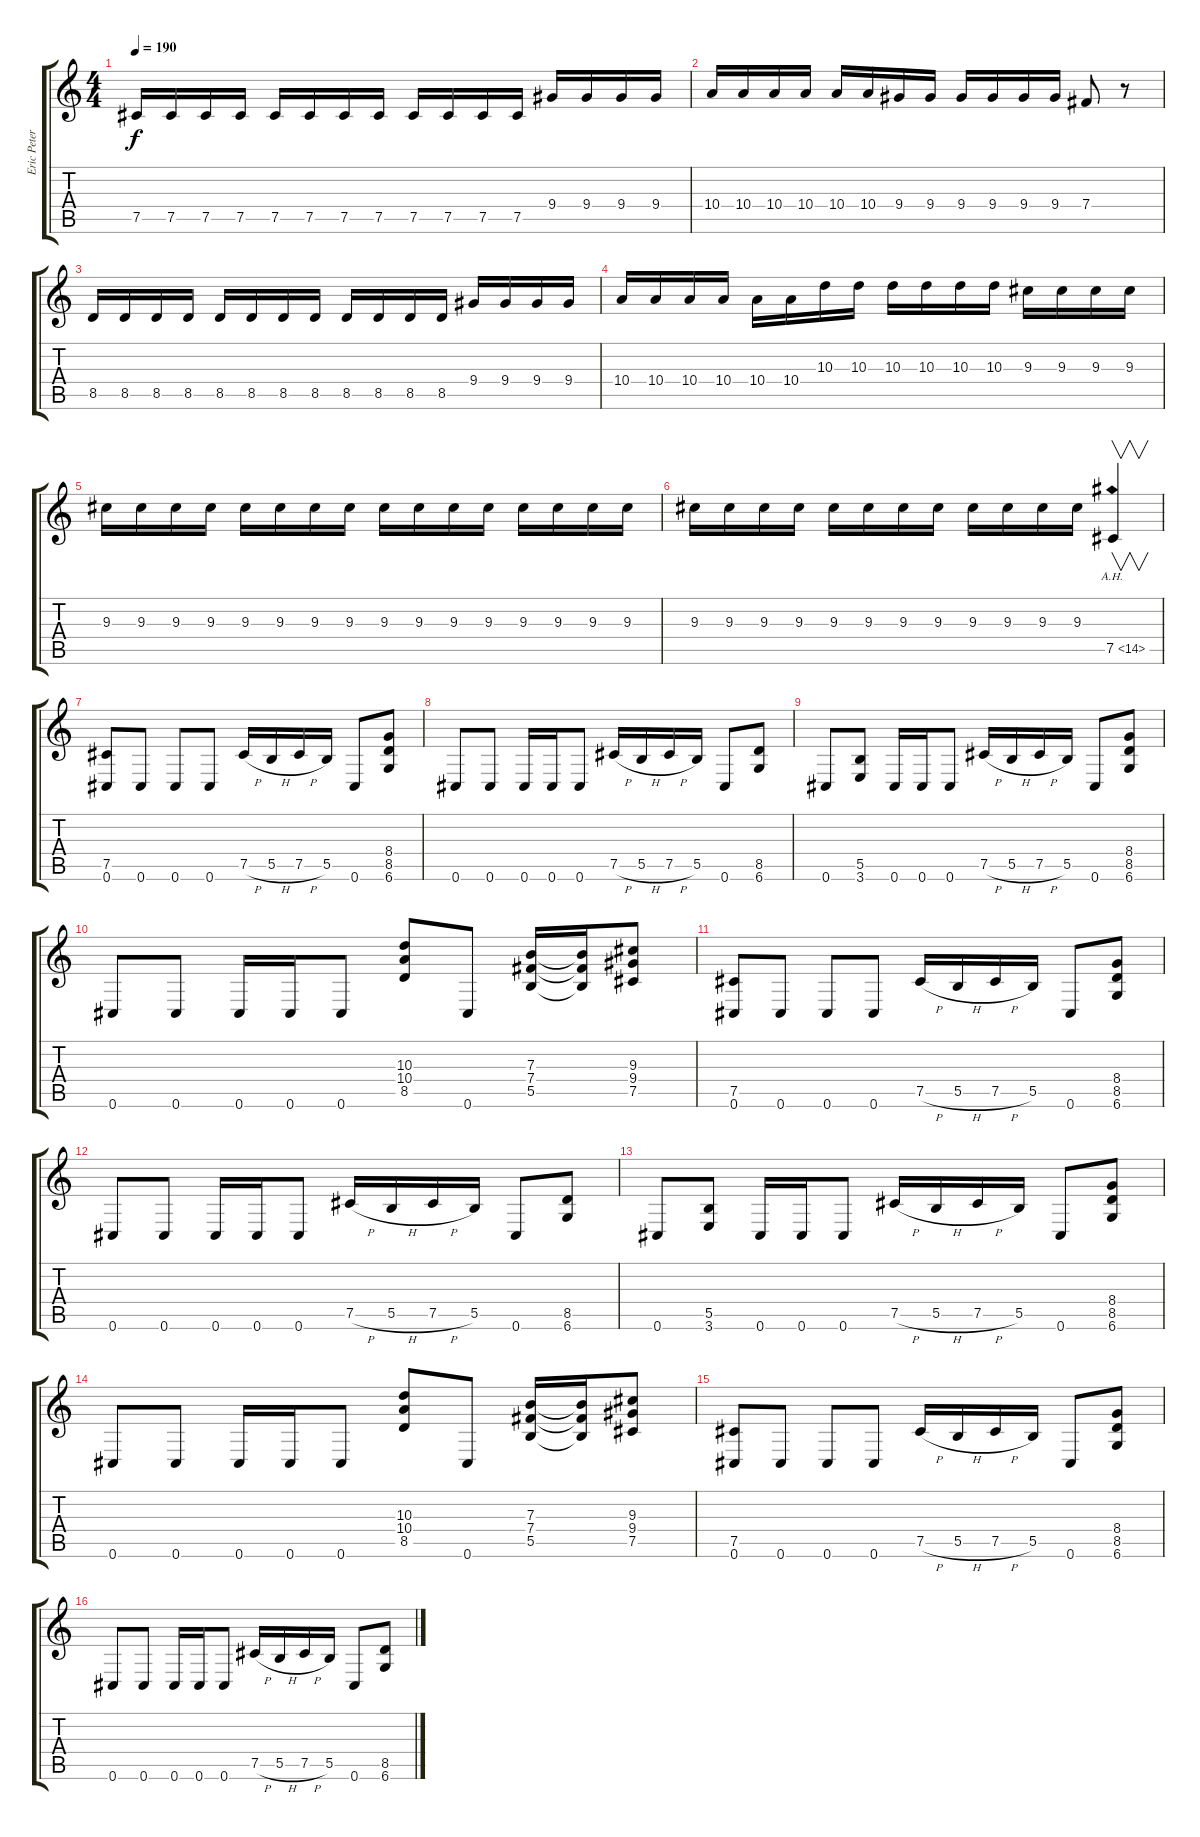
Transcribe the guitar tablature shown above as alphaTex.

\track ("Eric Peterson" "Eric Peter") {instrument distortionguitar}
\staff {score tabs}
\tuning (Db4 Ab3 E3 B2 Gb2 Db2) {hide}
\ts (4 4)
\tempo 190
\clef g2
\ks c
7.5.16{dy f} 7.5.16 7.5.16 7.5.16 7.5.16 7.5.16 7.5.16 7.5.16 7.5.16 7.5.16 7.5.16 7.5.16 9.4.16 9.4.16 9.4.16 9.4.16 |
10.4.16 10.4.16 10.4.16 10.4.16 10.4.16 10.4.16 9.4.16 9.4.16 9.4.16 9.4.16 9.4.16 9.4.16 7.4.8 r.8 |
8.5.16 8.5.16 8.5.16 8.5.16 8.5.16 8.5.16 8.5.16 8.5.16 8.5.16 8.5.16 8.5.16 8.5.16 9.4.16 9.4.16 9.4.16 9.4.16 |
10.4.16 10.4.16 10.4.16 10.4.16 10.4.16 10.4.16 10.3.16 10.3.16 10.3.16 10.3.16 10.3.16 10.3.16 9.3.16 9.3.16 9.3.16 9.3.16 |
9.3.16 9.3.16 9.3.16 9.3.16 9.3.16 9.3.16 9.3.16 9.3.16 9.3.16 9.3.16 9.3.16 9.3.16 9.3.16 9.3.16 9.3.16 9.3.16 |
9.3.16 9.3.16 9.3.16 9.3.16 9.3.16 9.3.16 9.3.16 9.3.16 9.3.16 9.3.16 9.3.16 9.3.16 7.5{ah 7}.4{v} |
(7.5 0.6).8{txt " "} 0.6.8 0.6.8 0.6.8 7.5{h}.16 5.5{h}.16 7.5{h}.16 5.5.16 0.6.8 (8.4 8.5 6.6).8 |
0.6.8 0.6.8 0.6.16 0.6.16 0.6.8 7.5{h}.16 5.5{h}.16 7.5{h}.16 5.5.16 0.6.8 (8.5 6.6).8 |
0.6.8 (5.5 3.6).8 0.6.16 0.6.16 0.6.8 7.5{h}.16 5.5{h}.16 7.5{h}.16 5.5.16 0.6.8 (8.4 8.5 6.6).8 |
0.6.8 0.6.8 0.6.16 0.6.16 0.6.8 (10.3 10.4 8.5).8 0.6.8 (7.3 7.4 5.5).16 (7.3{t} 7.4{t} 5.5{t}).16 (9.3 9.4 7.5).8 |
(7.5 0.6).8 0.6.8 0.6.8 0.6.8 7.5{h}.16 5.5{h}.16 7.5{h}.16 5.5.16 0.6.8 (8.4 8.5 6.6).8 |
0.6.8 0.6.8 0.6.16 0.6.16 0.6.8 7.5{h}.16 5.5{h}.16 7.5{h}.16 5.5.16 0.6.8 (8.5 6.6).8 |
0.6.8 (5.5 3.6).8 0.6.16 0.6.16 0.6.8 7.5{h}.16 5.5{h}.16 7.5{h}.16 5.5.16 0.6.8 (8.4 8.5 6.6).8 |
0.6.8 0.6.8 0.6.16 0.6.16 0.6.8 (10.3 10.4 8.5).8 0.6.8 (7.3 7.4 5.5).16 (7.3{t} 7.4{t} 5.5{t}).16 (9.3 9.4 7.5).8 |
(7.5 0.6).8 0.6.8 0.6.8 0.6.8 7.5{h}.16 5.5{h}.16 7.5{h}.16 5.5.16 0.6.8 (8.4 8.5 6.6).8 |
0.6.8 0.6.8 0.6.16 0.6.16 0.6.8 7.5{h}.16 5.5{h}.16 7.5{h}.16 5.5.16 0.6.8 (8.5 6.6).8
